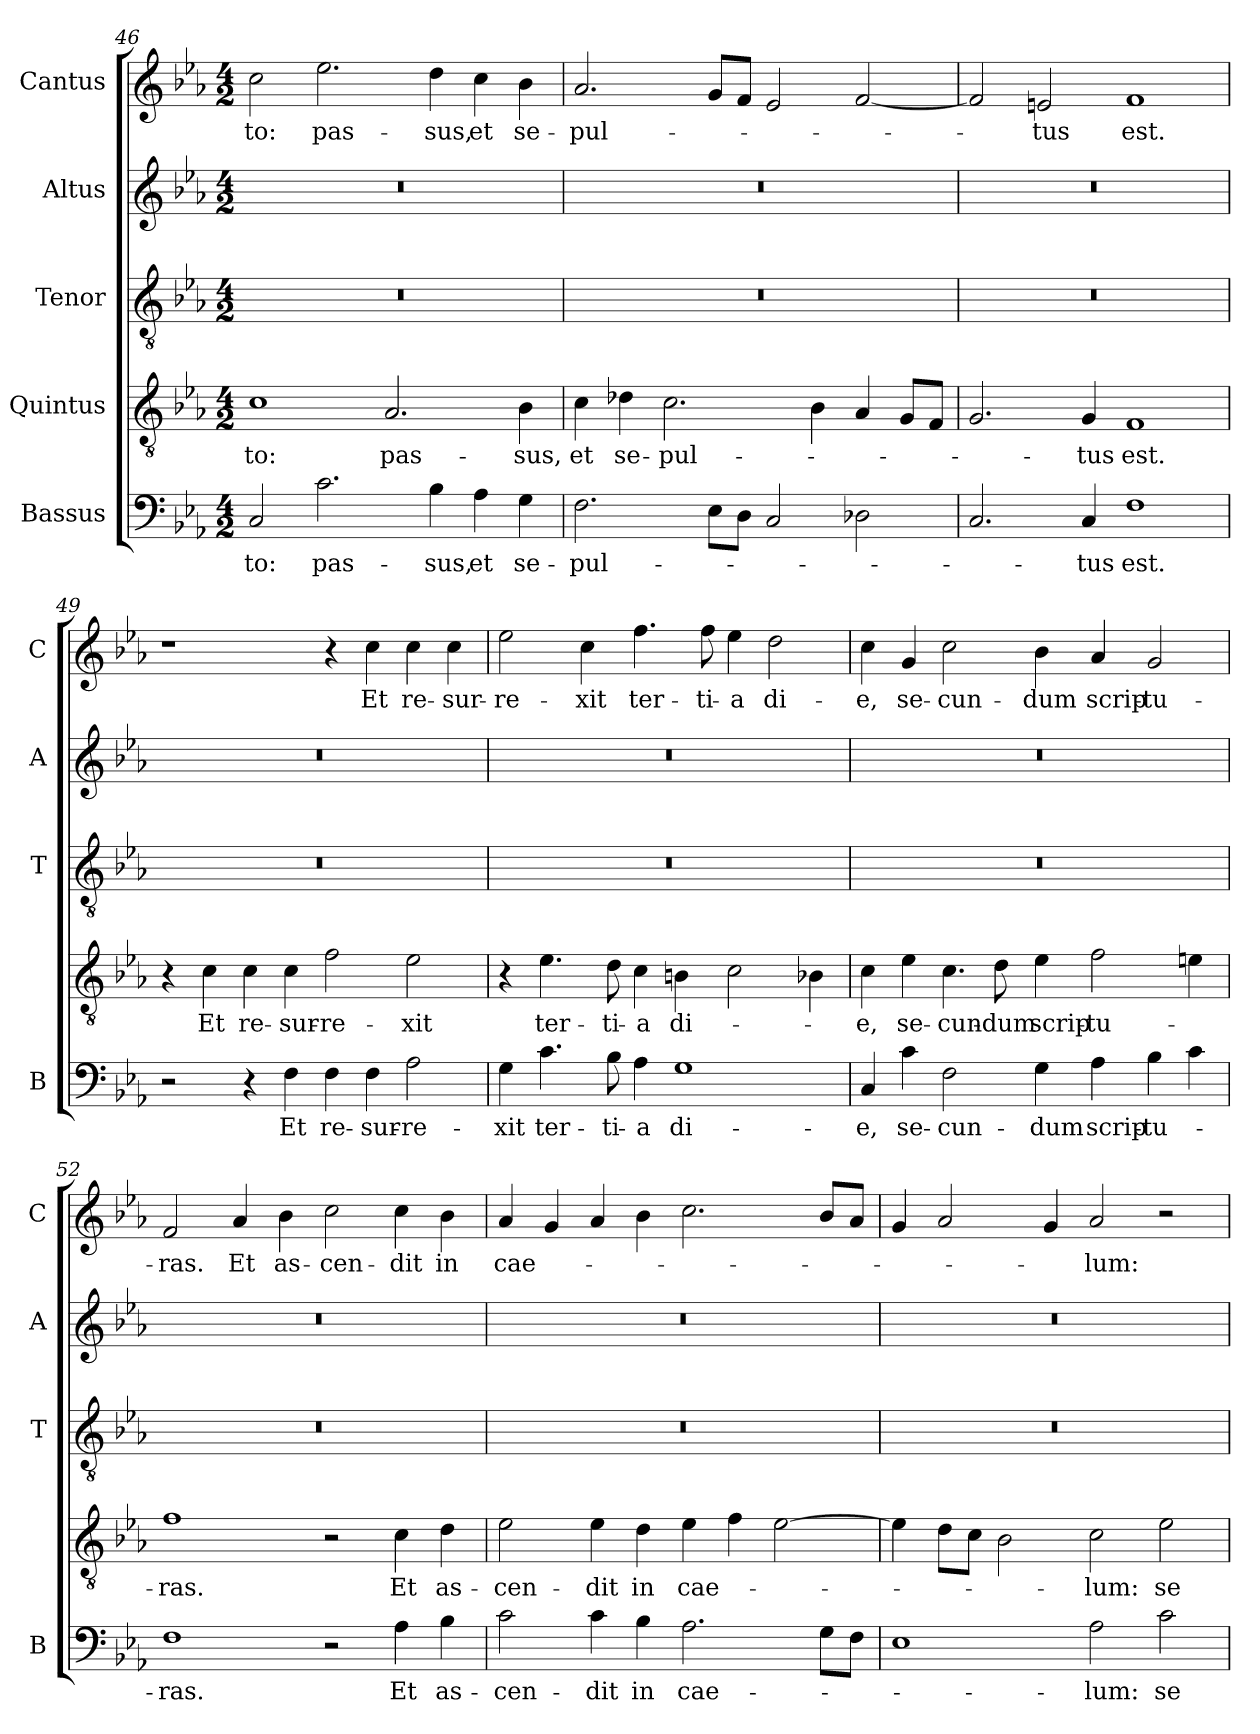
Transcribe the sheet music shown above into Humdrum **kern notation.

**kern	**text	**kern	**text	**kern	**kern	**kern	**text
*part5	*part5	*part4	*part4	*part3	*part2	*part1	*part1
*staff5	*staff5	*staff4	*staff4	*staff3	*staff2	*staff1	*staff1
*I"Bassus	*	*I"Quintus	*	*I"Tenor	*I"Altus	*I"Cantus	*
*I'B	*	*	*	*I'T	*I'A	*I'C	*
*clefF4	*	*clefGv2	*	*clefGv2	*clefG2	*clefG2	*
*k[b-e-a-]	*	*k[b-e-a-]	*	*k[b-e-a-]	*k[b-e-a-]	*k[b-e-a-]	*
*E-:	*	*E-:	*	*E-:	*E-:	*E-:	*
*M4/2	*	*M4/2	*	*M4/2	*M4/2	*M4/2	*
=46	=46	=46	=46	=46	=46	=46	=46
!	!LO:LY:b	!	!LO:LY:b	!	!	!	!LO:LY:b
2C/	-to:	1c	-to:	0r	0r	2cc\	-to:
!	!LO:LY:b	!	!	!	!	!	!LO:LY:b
2.c\	pas-	.	.	.	.	2.ee-\	pas-
!	!	!	!LO:LY:b	!	!	!	!
.	.	2.A-/	pas-	.	.	.	.
!	!LO:LY:b	!	!	!	!	!	!LO:LY:b
4B-\	-sus,	.	.	.	.	4dd\	-sus,
!	!LO:LY:b	!	!	!	!	!	!LO:LY:b
4A-\	et	.	.	.	.	4cc\	et
!	!LO:LY:b	!	!LO:LY:b	!	!	!	!LO:LY:b
4G\	se-	4B-\	-sus,	.	.	4b-\	se-
=47	=47	=47	=47	=47	=47	=47	=47
!	!LO:LY:b	!	!LO:LY:b	!	!	!	!LO:LY:b
2.F\	-pul-	4c\	et	0r	0r	2.a-/	-pul-
!	!	!	!LO:LY:b	!	!	!	!
.	.	4d-X\	se-	.	.	.	.
!	!	!	!LO:LY:b	!	!	!	!
.	.	2.c\	-pul-	.	.	.	.
8E-\L	.	.	.	.	.	8g/L	.
8D\J	.	.	.	.	.	8f/J	.
2C/	.	.	.	.	.	2e-/	.
.	.	4B-\	.	.	.	.	.
2D-X\	.	4A-/	.	.	.	[2f/	.
.	.	8G/L	.	.	.	.	.
.	.	8F/J	.	.	.	.	.
=48	=48	=48	=48	=48	=48	=48	=48
2.C/	.	2.G/	.	0r	0r	2f/]	.
!	!	!	!	!	!	!	!LO:LY:b
.	.	.	.	.	.	2en/	-tus
!	!LO:LY:b	!	!LO:LY:b	!	!	!	!
4C/	-tus	4G/	-tus	.	.	.	.
!	!LO:LY:b	!	!LO:LY:b	!	!	!	!LO:LY:b
1F	est.	1F	est.	.	.	1f	est.
!!LO:LB:g=z
=49	=49	=49	=49	=49	=49	=49	=49
2r	.	4r	.	0r	0r	1r	.
!	!	!	!LO:LY:b	!	!	!	!
.	.	4c\	Et	.	.	.	.
!	!	!	!LO:LY:b	!	!	!	!
4r	.	4c\	re-	.	.	.	.
!	!LO:LY:b	!	!LO:LY:b	!	!	!	!
4F\	Et	4c\	-sur-	.	.	.	.
!	!LO:LY:b	!	!LO:LY:b	!	!	!	!
4F\	re-	2f\	-re-	.	.	4r	.
!	!LO:LY:b	!	!	!	!	!	!LO:LY:b
4F\	-sur-	.	.	.	.	4cc\	Et
!	!LO:LY:b	!	!LO:LY:b	!	!	!	!LO:LY:b
2A-\	-re-	2e-\	-xit	.	.	4cc\	re-
!	!	!	!	!	!	!	!LO:LY:b
.	.	.	.	.	.	4cc\	-sur-
=50	=50	=50	=50	=50	=50	=50	=50
!	!LO:LY:b	!	!	!	!	!	!LO:LY:b
4G\	-xit	4r	.	0r	0r	2ee-\	-re-
!	!LO:LY:b	!	!LO:LY:b	!	!	!	!
4.c\	ter-	4.e-\	ter-	.	.	.	.
!	!	!	!	!	!	!	!LO:LY:b
.	.	.	.	.	.	4cc\	-xit
!	!LO:LY:b	!	!LO:LY:b	!	!	!	!
8B-\	-ti-	8d\	-ti-	.	.	.	.
!	!LO:LY:b	!	!LO:LY:b	!	!	!	!LO:LY:b
4A-\	-a	4c\	-a	.	.	4.ff\	ter-
!	!LO:LY:b	!	!LO:LY:b	!	!	!	!
1G	di-	4Bn\	di-	.	.	.	.
!	!	!	!	!	!	!	!LO:LY:b
.	.	.	.	.	.	8ff\	-ti-
!	!	!	!	!	!	!	!LO:LY:b
.	.	2c\	.	.	.	4ee-\	-a
!	!	!	!	!	!	!	!LO:LY:b
.	.	.	.	.	.	2dd\	di-
.	.	4B-X\	.	.	.	.	.
=51	=51	=51	=51	=51	=51	=51	=51
!	!LO:LY:b	!	!LO:LY:b	!	!	!	!LO:LY:b
4C/	-e,	4c\	-e,	0r	0r	4cc\	-e,
!	!LO:LY:b	!	!LO:LY:b	!	!	!	!LO:LY:b
4c\	se-	4e-\	se-	.	.	4g/	se-
!	!LO:LY:b	!	!LO:LY:b	!	!	!	!LO:LY:b
2F\	-cun-	4.c\	-cun-	.	.	2cc\	-cun-
!	!	!	!LO:LY:b	!	!	!	!
.	.	8d\	-dum	.	.	.	.
!	!LO:LY:b	!	!LO:LY:b	!	!	!	!LO:LY:b
4G\	-dum	4e-\	scrip-	.	.	4b-\	-dum
!	!LO:LY:b	!	!LO:LY:b	!	!	!	!LO:LY:b
4A-\	scrip-	2f\	-tu-	.	.	4a-/	scrip-
!	!LO:LY:b	!	!	!	!	!	!LO:LY:b
4B-\	-tu-	.	.	.	.	2g/	-tu-
4c\	.	4en\	.	.	.	.	.
=52	=52	=52	=52	=52	=52	=52	=52
!	!LO:LY:b	!	!LO:LY:b	!	!	!	!LO:LY:b
1F	-ras.	1f	-ras.	0r	0r	2f/	-ras.
!	!	!	!	!	!	!	!LO:LY:b
.	.	.	.	.	.	4a-/	Et
!	!	!	!	!	!	!	!LO:LY:b
.	.	.	.	.	.	4b-\	as-
!	!	!	!	!	!	!	!LO:LY:b
2r	.	2r	.	.	.	2cc\	-cen-
!	!LO:LY:b	!	!LO:LY:b	!	!	!	!LO:LY:b
4A-\	Et	4c\	Et	.	.	4cc\	-dit
!	!LO:LY:b	!	!LO:LY:b	!	!	!	!LO:LY:b
4B-\	as-	4d\	as-	.	.	4b-\	in
!!LO:LB:g=z
=53	=53	=53	=53	=53	=53	=53	=53
!	!LO:LY:b	!	!LO:LY:b	!	!	!	!LO:LY:b
2c\	-cen-	2e-\	-cen-	0r	0r	4a-/	cae-
.	.	.	.	.	.	4g/	.
!	!LO:LY:b	!	!LO:LY:b	!	!	!	!
4c\	-dit	4e-\	-dit	.	.	4a-/	.
!	!LO:LY:b	!	!LO:LY:b	!	!	!	!
4B-\	in	4d\	in	.	.	4b-\	.
!	!LO:LY:b	!	!LO:LY:b	!	!	!	!
2.A-\	cae-	4e-\	cae-	.	.	2.cc\	.
.	.	4f\	.	.	.	.	.
.	.	[2e-\	.	.	.	.	.
8G\L	.	.	.	.	.	8b-/L	.
8F\J	.	.	.	.	.	8a-/J	.
=54	=54	=54	=54	=54	=54	=54	=54
1E-	.	4e-\]	.	0r	0r	4g/	.
.	.	8d\L	.	.	.	2a-/	.
.	.	8c\J	.	.	.	.	.
.	.	2B-\	.	.	.	.	.
.	.	.	.	.	.	4g/	.
!	!LO:LY:b	!	!LO:LY:b	!	!	!	!LO:LY:b
2A-\	-lum:	2c\	-lum:	.	.	2a-/	-lum:
!	!LO:LY:b	!	!LO:LY:b	!	!	!	!
2c\	se-	2e-\	se-	.	.	2r	.
=	=	=	=	=	=	=	=
*-	*-	*-	*-	*-	*-	*-	*-
